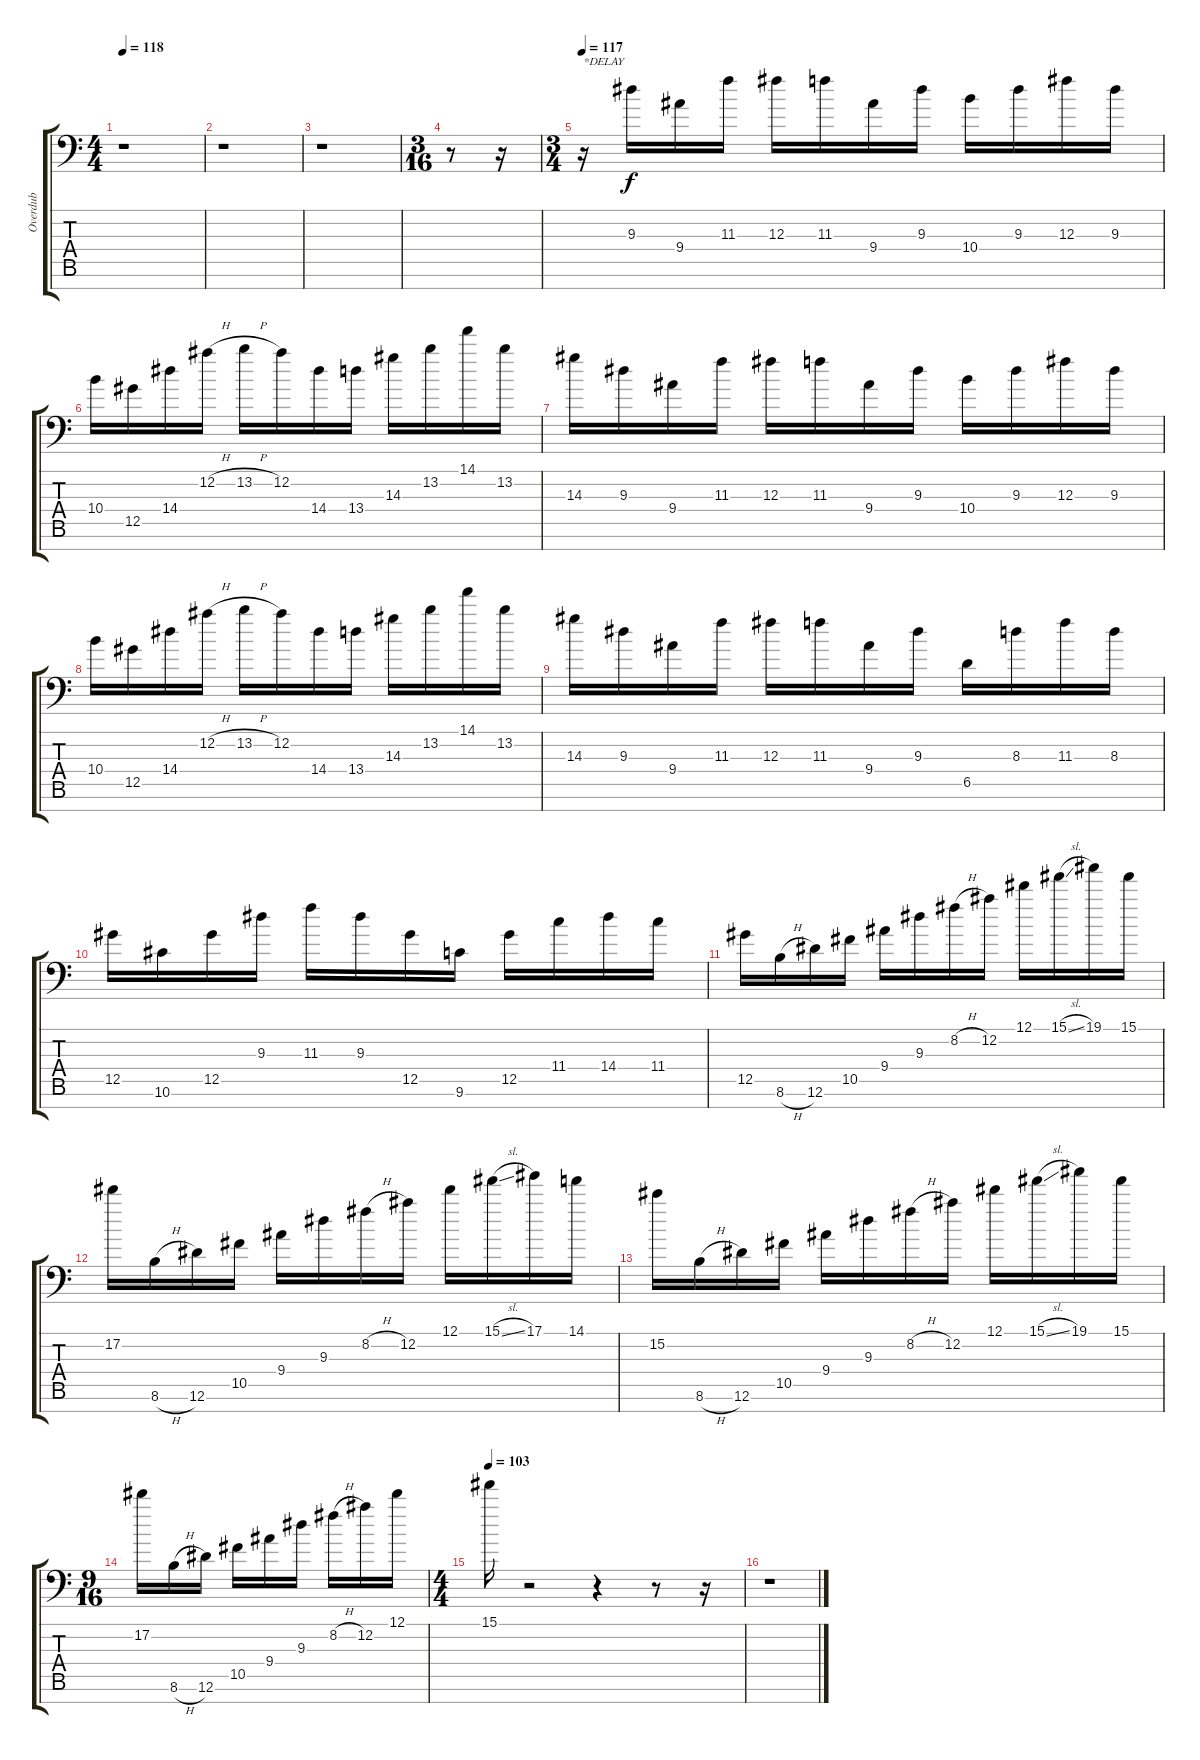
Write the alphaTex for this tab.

\track ("Overdub" "Overdub") {instrument overdrivenguitar}
\staff {score tabs}
\tuning (Eb4 Bb3 Gb3 Db3 Ab2 Eb2 Bb1) {hide}
\ts (4 4)
\tempo 118
\clef f4
\ks c
r.1{dy f} |
r.1 |
r.1 |
\ts (3 16)
r.8 r.16 |
\ts (3 4)
\tempo 117
r.16{txt "*DELAY" volume 9} 9.3.16 9.4.16 11.3.16 12.3.16 11.3.16 9.4.16 9.3.16 10.4.16 9.3.16 12.3.16 9.3.16 |
10.4.16 12.5.16 14.4.16 12.2{h}.16 13.2{h}.16 12.2.16 14.4.16 13.4.16 14.3.16 13.2.16 14.1.16 13.2.16 |
14.3.16 9.3.16 9.4.16 11.3.16 12.3.16 11.3.16 9.4.16 9.3.16 10.4.16 9.3.16 12.3.16 9.3.16 |
10.4.16 12.5.16 14.4.16 12.2{h}.16 13.2{h}.16 12.2.16 14.4.16 13.4.16 14.3.16 13.2.16 14.1.16 13.2.16 |
14.3.16 9.3.16 9.4.16 11.3.16 12.3.16 11.3.16 9.4.16 9.3.16 6.5.16 8.3.16 11.3.16 8.3.16 |
12.5.16 10.6.16 12.5.16 9.3.16 11.3.16 9.3.16 12.5.16 9.6.16 12.5.16 11.4.16 14.4.16 11.4.16 |
12.5.16 8.6{h}.16 12.6.16 10.5.16 9.4.16 9.3.16 8.2{h}.16 12.2.16 12.1.16 15.1{sl}.16 19.1.16 15.1.16 |
17.2.16 8.6{h}.16 12.6.16 10.5.16 9.4.16 9.3.16 8.2{h}.16 12.2.16 12.1.16 15.1{sl}.16 17.1.16 14.1.16 |
15.2.16 8.6{h}.16 12.6.16 10.5.16 9.4.16 9.3.16 8.2{h}.16 12.2.16 12.1.16 15.1{sl}.16 19.1.16 15.1.16 |
\ts (9 16)
17.2.16 8.6{h}.16 12.6.16 10.5.16 9.4.16 9.3.16 8.2{h}.16 12.2.16 12.1.16 |
\ts (4 4)
\tempo 103
15.1.16 r.2 r.4 r.8 r.16 |
r.1
